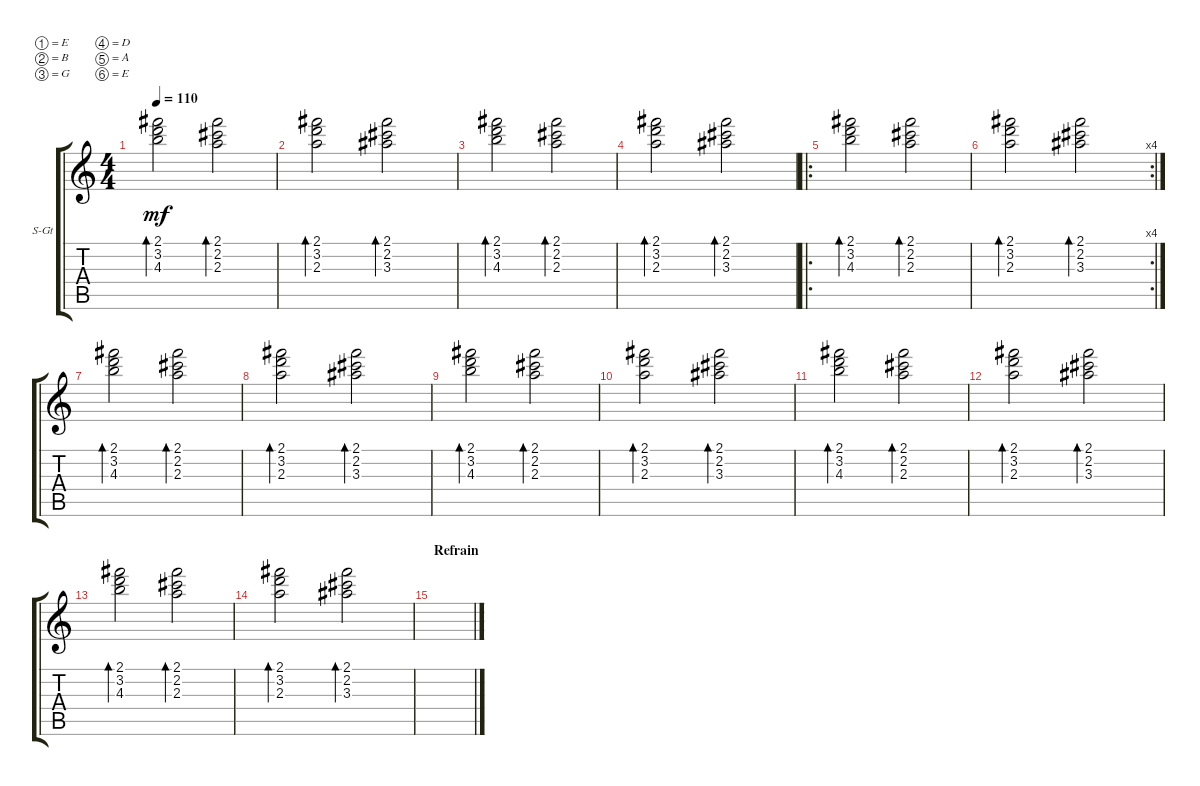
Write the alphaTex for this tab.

\defaultSystemsLayout 4
\bracketExtendMode groupsimilarinstruments
\firstSystemTrackNameOrientation horizontal
\otherSystemsTrackNameOrientation horizontal
\track ("Synthétiseur secondaire" "S-Gt") {instrument acousticguitarsteel}
\staff {score tabs}
\tuning (E5 B4 G4 D4 A3 E3)
\ts (4 4)
\tempo 110
\clef g2
\ks c
(4.3 3.2 2.1).2{bd 225 dy mf} (2.3 2.2 2.1).2{bd 225} |
(2.3 3.2 2.1).2{bd 225} (3.3 2.2 2.1).2{bd 225} |
(4.3 3.2 2.1).2{bd 225} (2.3 2.2 2.1).2{bd 225} |
(2.3 3.2 2.1).2{bd 225} (3.3 2.2 2.1).2{bd 225} |
\ro
(4.3 3.2 2.1).2{bd 225} (2.3 2.2 2.1).2{bd 225} |
\rc 4
(2.3 3.2 2.1).2{bd 225} (3.3 2.2 2.1).2{bd 225} |
(4.3 3.2 2.1).2{bd 225} (2.3 2.2 2.1).2{bd 225} |
(2.3 3.2 2.1).2{bd 225} (3.3 2.2 2.1).2{bd 225} |
(4.3 3.2 2.1).2{bd 225} (2.3 2.2 2.1).2{bd 225} |
(2.3 3.2 2.1).2{bd 225} (3.3 2.2 2.1).2{bd 225} |
(4.3 3.2 2.1).2{bd 225} (2.3 2.2 2.1).2{bd 225} |
(2.3 3.2 2.1).2{bd 225} (3.3 2.2 2.1).2{bd 225} |
(4.3 3.2 2.1).2{bd 225} (2.3 2.2 2.1).2{bd 225} |
(2.3 3.2 2.1).2{bd 225} (3.3 2.2 2.1).2{bd 225} |
\section ("" "Refrain")
